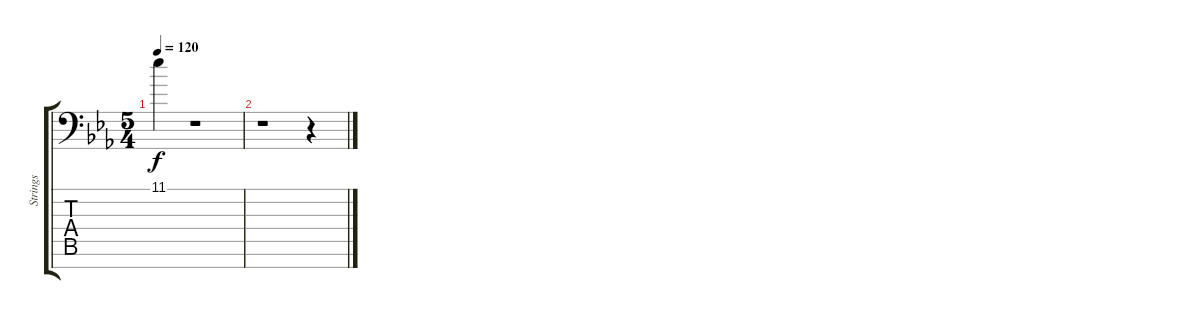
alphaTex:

\track ("Strings" "Strings") {instrument stringensemble1}
\staff {score tabs}
\tuning (E4 B3 G3 D3 A2 E2 C-1) {hide}
\ts (5 4)
\tempo 120
\clef f4
\ks eb
11.1{t}.4{dy f} r.1 |
r.1 r.4
